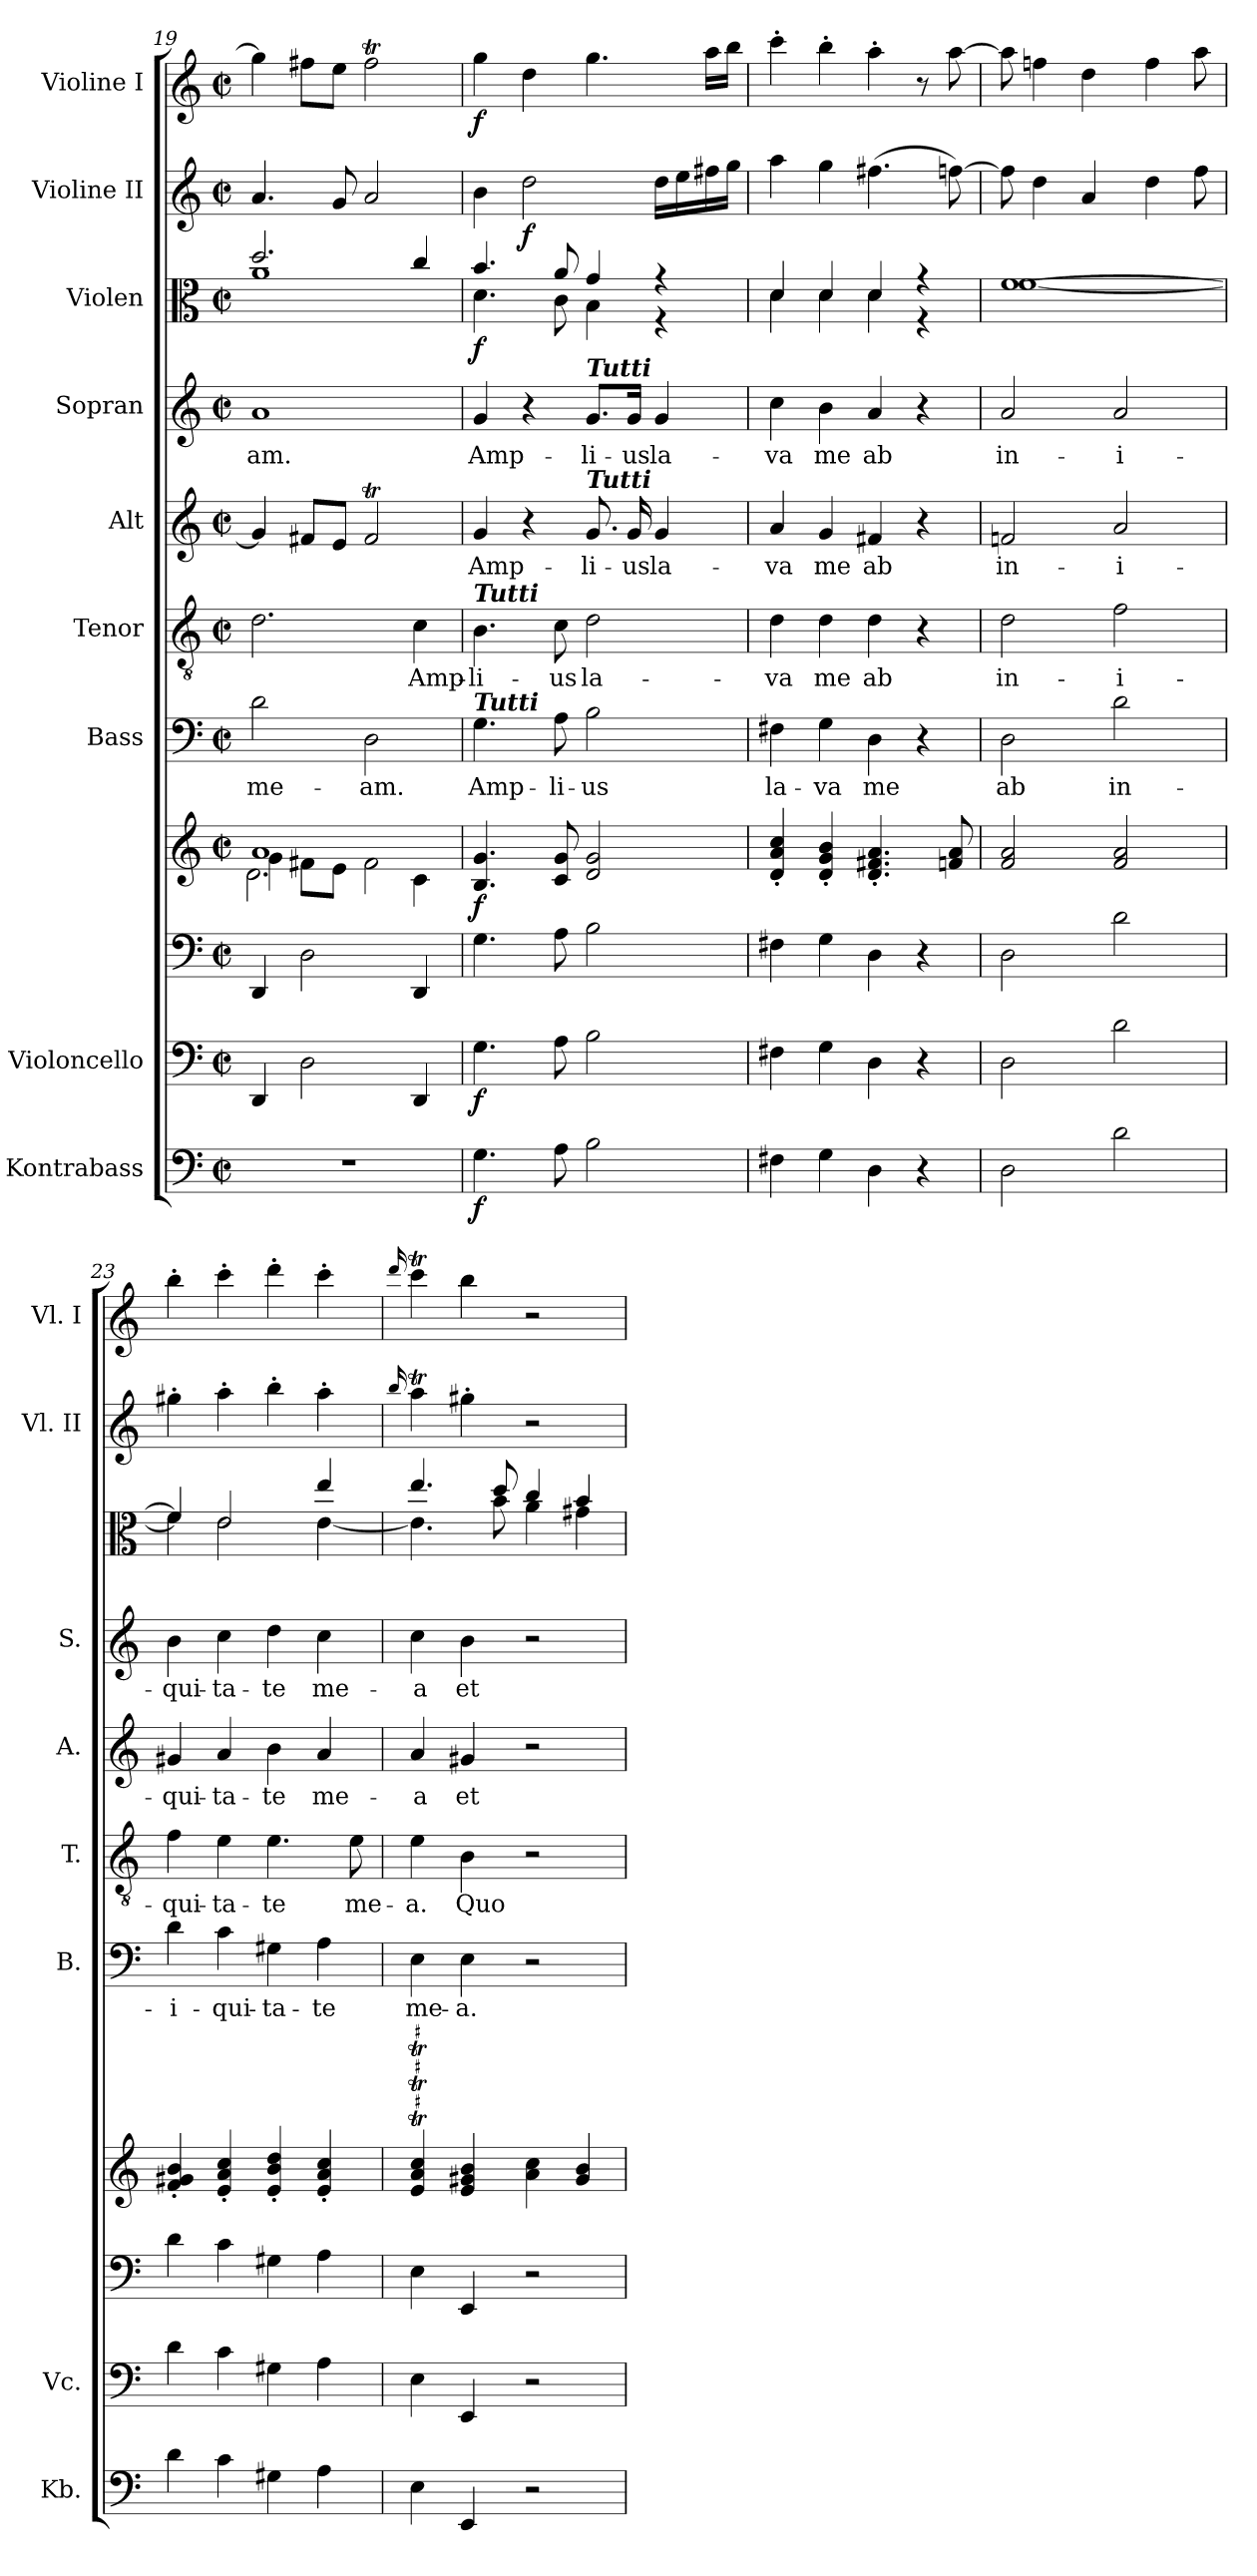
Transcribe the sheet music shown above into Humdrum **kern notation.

**kern	**dynam	**kern	**dynam	**kern	**kern	**dynam	**kern	**text	**kern	**text	**kern	**text	**kern	**text	**kern	**dynam	**kern	**dynam	**kern	**dynam
*part10	*part10	*part9	*part9	*part8	*part8	*part8	*part7	*part7	*part6	*part6	*part5	*part5	*part4	*part4	*part3	*part3	*part2	*part2	*part1	*part1
*staff11	*staff11	*staff10	*staff10	*staff9	*staff8	*staff8/9	*staff7	*staff7	*staff6	*staff6	*staff5	*staff5	*staff4	*staff4	*staff3	*staff3	*staff2	*staff2	*staff1	*staff1
*I"Kontrabass	*	*I"Violoncello	*	*	*	*	*I"Bass	*	*I"Tenor	*	*I"Alt	*	*I"Sopran	*	*I"Violen	*	*I"Violine II	*	*I"Violine I	*
*I'Kb.	*	*I'Vc.	*	*	*	*	*I'B.	*	*I'T.	*	*I'A.	*	*I'S.	*	*	*	*I'Vl. II	*	*I'Vl. I	*
*clefF4	*	*clefF4	*	*clefF4	*clefG2	*	*clefF4	*	*clefGv2	*	*clefG2	*	*clefG2	*	*clefC3	*	*clefG2	*	*clefG2	*
*ITrd7c12	*	*	*	*	*	*	*	*	*	*	*	*	*	*	*	*	*	*	*	*
*k[]	*	*k[]	*	*k[]	*k[]	*	*k[]	*	*k[]	*	*k[]	*	*k[]	*	*k[]	*	*k[]	*	*k[]	*
*C:	*	*C:	*	*C:	*C:	*	*C:	*	*C:	*	*C:	*	*C:	*	*C:	*	*C:	*	*C:	*
*M2/2	*	*M2/2	*	*M2/2	*M2/2	*	*M2/2	*	*M2/2	*	*M2/2	*	*M2/2	*	*M2/2	*	*M2/2	*	*M2/2	*
*met(c|)	*	*met(c|)	*	*met(c|)	*met(c|)	*	*met(c|)	*	*met(c|)	*	*met(c|)	*	*met(c|)	*	*met(c|)	*	*met(c|)	*	*met(c|)	*
=19	=19	=19	=19	=19	=19	=19	=19	=19	=19	=19	=19	=19	=19	=19	=19	=19	=19	=19	=19	=19
*	*	*	*	*	*^	*	*	*	*	*	*	*	*	*	*	*	*	*	*	*
*	*	*	*	*	*	*^	*	*	*	*	*	*	*	*	*	*	*	*	*	*	*
!	!	!	!	!	!	!	!	!	!	!LO:LY:b	!	!	!	!	!	!LO:LY:b	!	!	!	!	!	!
*	*	*	*	*	*	*	*	*	*	*	*	*	*	*	*	*	*^	*	*	*	*	*
1r	.	4DD/	.	4DD/	1a	4g\	2.d\	.	2d\	me-	2.d\	.	4g/]	.	1a	-am.	2.dd/	1a	.	4.a/	.	4gg\]	.
.	.	2D\	.	2D\	.	8f#X\L	.	.	.	.	.	.	8f#X/L	.	.	.	.	.	.	.	.	8ff#X\L	.
.	.	.	.	.	.	8e\J	.	.	.	.	.	.	8e/J	.	.	.	.	.	.	8g/	.	8ee\J	.
!	!	!	!	!	!	!	!	!	!	!LO:LY:b	!	!	!	!	!	!	!	!	!	!	!	!	!
.	.	.	.	.	.	2f#\	.	.	2D\	-am.	.	.	2f#t/	.	.	.	.	.	.	2a/	.	2ff#t\	.
!	!	!	!	!	!	!	!	!	!	!	!	!LO:LY:b	!	!	!	!	!	!	!	!	!	!	!
.	.	4DD/	.	4DD/	.	.	4c\	.	.	.	4c\	Amp-	.	.	.	.	4cc/	.	.	.	.	.	.
=20	=20	=20	=20	=20	=20	=20	=20	=20	=20	=20	=20	=20	=20	=20	=20	=20	=20	=20	=20	=20	=20	=20	=20
!	!	!	!	!	!	!	!	!	!	!	!LO:TX:a:Bi:t=Tutti	!	!	!	!	!	!	!	!	!	!	!	!
!	!	!	!	!	!	!	!	!	!LO:TX:a:Bi:t=Tutti	!	!	!	!	!	!	!	!	!	!	!	!	!	!
!	!LO:DY:b	!	!LO:DY:b	!	!	!	!	!LO:DY:b	!	!LO:LY:b	!	!LO:LY:b	!	!LO:LY:b	!	!LO:LY:b	!	!	!LO:DY:b	!	!	!	!LO:DY:b
*	*	*	*	*	*v	*v	*v	*	*	*	*	*	*	*	*	*	*	*	*	*	*	*	*
4.GG\	f	4.G\	f	4.G\	4.B/ 4.g/	f	4.G\	Amp-	4.B\	-li-	4g/	Amp-	4g/	Amp-	4.b/	4.d\	f	4b\	.	4gg\	f
!	!	!	!	!	!	!	!	!	!	!	!	!	!	!	!	!	!	!	!LO:DY:b	!	!
.	.	.	.	.	.	.	.	.	.	.	4r	.	4r	.	.	.	.	2dd\	f	4dd\	.
!	!	!	!	!	!	!	!	!LO:LY:b	!	!LO:LY:b	!	!	!	!	!	!	!	!	!	!	!
8AA\	.	8A\	.	8A\	8c/ 8g/	.	8A\	-li-	8c\	-us	.	.	.	.	8a/	8c\	.	.	.	.	.
!	!	!	!	!	!	!	!	!	!	!	!	!	!LO:TX:a:Bi:t=Tutti	!	!	!	!	!	!	!	!
!	!	!	!	!	!	!	!	!	!	!	!LO:TX:a:Bi:t=Tutti	!	!	!	!	!	!	!	!	!	!
!	!	!	!	!	!	!	!	!LO:LY:b	!	!LO:LY:b	!	!LO:LY:b	!	!LO:LY:b	!	!	!	!	!	!	!
2BB\	.	2B\	.	2B\	2d/ 2g/	.	2B\	-us	2d\	la-	8.g/	-li-	8.g/L	-li-	4g/	4B\	.	.	.	4.gg\	.
!	!	!	!	!	!	!	!	!	!	!	!	!LO:LY:b	!	!LO:LY:b	!	!	!	!	!	!	!
.	.	.	.	.	.	.	.	.	.	.	16g/	-us	16g/Jk	-us	.	.	.	.	.	.	.
!	!	!	!	!	!	!	!	!	!	!	!	!LO:LY:b	!	!LO:LY:b	!	!	!	!	!	!	!
.	.	.	.	.	.	.	.	.	.	.	4g/	la-	4g/	la-	4r	4r	.	16dd\LL	.	.	.
.	.	.	.	.	.	.	.	.	.	.	.	.	.	.	.	.	.	16ee\	.	.	.
.	.	.	.	.	.	.	.	.	.	.	.	.	.	.	.	.	.	16ff#X\	.	16aa\LL	.
.	.	.	.	.	.	.	.	.	.	.	.	.	.	.	.	.	.	16gg\JJ	.	16bb\JJ	.
=21	=21	=21	=21	=21	=21	=21	=21	=21	=21	=21	=21	=21	=21	=21	=21	=21	=21	=21	=21	=21	=21
!	!	!	!	!	!	!	!	!LO:LY:b	!	!LO:LY:b	!	!LO:LY:b	!	!LO:LY:b	!	!	!	!	!	!	!
4FF#X\	.	4F#X\	.	4F#X\	4d/'< 4a/'< 4cc/'<	.	4F#X\	la-	4d\	-va	4a/	-va	4cc\	-va	4d/	4d\	.	4aa\	.	4ccc'>\	.
!	!	!	!	!	!	!	!	!LO:LY:b	!	!LO:LY:b	!	!LO:LY:b	!	!LO:LY:b	!	!	!	!	!	!	!
4GG\	.	4G\	.	4G\	4d/'< 4g/'< 4b/'<	.	4G\	-va	4d\	me	4g/	me	4b\	me	4d/	4d\	.	4gg\	.	4bb'>\	.
!	!	!	!	!	!	!	!	!LO:LY:b	!	!LO:LY:b	!	!LO:LY:b	!	!LO:LY:b	!	!	!	!	!	!	!
4DD\	.	4D\	.	4D\	4.d/'< 4.f#X/'< 4.a/'<	.	4D\	me	4d\	ab	4f#X/	ab	4a/	ab	4d/	4d\	.	(>4.ff#X\	.	4aa'>\	.
4r	.	4r	.	4r	.	.	4r	.	4r	.	4r	.	4r	.	4r	4r	.	.	.	8r	.
.	.	.	.	.	8fn/ 8a/	.	.	.	.	.	.	.	.	.	.	.	.	[8ffn\)	.	[8aa\	.
!!LO:PB:g=z
=22	=22	=22	=22	=22	=22	=22	=22	=22	=22	=22	=22	=22	=22	=22	=22	=22	=22	=22	=22	=22	=22
!	!	!	!	!	!	!	!	!LO:LY:b	!	!LO:LY:b	!	!LO:LY:b	!	!LO:LY:b	!	!	!	!	!	!	!
2DD\	.	2D\	.	2D\	2f/ 2a/	.	2D\	ab	2d\	in-	2fn/	in-	2a/	in-	[>1f	[<1f	.	8ff\]	.	8aa\]	.
.	.	.	.	.	.	.	.	.	.	.	.	.	.	.	.	.	.	4dd\	.	4ffn\	.
.	.	.	.	.	.	.	.	.	.	.	.	.	.	.	.	.	.	4a/	.	4dd\	.
!	!	!	!	!	!	!	!	!LO:LY:b	!	!LO:LY:b	!	!LO:LY:b	!	!LO:LY:b	!	!	!	!	!	!	!
2D\	.	2d\	.	2d\	2f/ 2a/	.	2d\	in-	2f\	-i-	2a/	-i-	2a/	-i-	.	.	.	.	.	.	.
.	.	.	.	.	.	.	.	.	.	.	.	.	.	.	.	.	.	4dd\	.	4ff\	.
.	.	.	.	.	.	.	.	.	.	.	.	.	.	.	.	.	.	8ff\	.	8aa\	.
=23	=23	=23	=23	=23	=23	=23	=23	=23	=23	=23	=23	=23	=23	=23	=23	=23	=23	=23	=23	=23	=23
!	!	!	!	!	!	!	!	!LO:LY:b	!	!LO:LY:b	!	!LO:LY:b	!	!LO:LY:b	!	!	!	!	!	!	!
4D\	.	4d\	.	4d\	4f/'< 4g#X/'< 4b/'<	.	4d\	-i-	4f\	-qui-	4g#X/	-qui-	4b\	-qui-	4f/]	4f\]	.	4gg#X'>\	.	4bb'>\	.
!	!	!	!	!	!	!	!	!LO:LY:b	!	!LO:LY:b	!	!LO:LY:b	!	!LO:LY:b	!	!	!	!	!	!	!
4C\	.	4c\	.	4c\	4e/'< 4a/'< 4cc/'<	.	4c\	-qui-	4e\	-ta-	4a/	-ta-	4cc\	-ta-	2e/	2e\	.	4aa'>\	.	4ccc'>\	.
!	!	!	!	!	!	!	!	!LO:LY:b	!	!LO:LY:b	!	!LO:LY:b	!	!LO:LY:b	!	!	!	!	!	!	!
4GG#X\	.	4G#X\	.	4G#X\	4e/'< 4b/'< 4dd/'<	.	4G#X\	-ta-	4.e\	-te	4b\	-te	4dd\	-te	.	.	.	4bb'>\	.	4ddd'>\	.
!	!	!	!	!	!	!	!	!LO:LY:b	!	!	!	!LO:LY:b	!	!LO:LY:b	!	!	!	!	!	!	!
4AA\	.	4A\	.	4A\	4e/'< 4a/'< 4cc/'<	.	4A\	-te	.	.	4a/	me-	4cc\	me-	4ee/	[<4e\	.	4aa'>\	.	4ccc'>\	.
!	!	!	!	!	!	!	!	!	!	!LO:LY:b	!	!	!	!	!	!	!	!	!	!	!
.	.	.	.	.	.	.	.	.	8e\	me-	.	.	.	.	.	.	.	.	.	.	.
=24	=24	=24	=24	=24	=24	=24	=24	=24	=24	=24	=24	=24	=24	=24	=24	=24	=24	=24	=24	=24	=24
.	.	.	.	.	.	.	.	.	.	.	.	.	.	.	.	.	.	16qqbb/	.	16qqddd/	.
!	!	!	!	!	!	!	!	!LO:LY:b	!	!LO:LY:b	!	!LO:LY:b	!	!LO:LY:b	!	!	!	!	!	!	!
4EE\	.	4E\	.	4E\	4e/T 4a/T 4cc/T	.	4E\	me-	4e\	-a.	4a/	-a	4cc\	-a	4.ee/	4.e\]	.	4aaT\	.	4cccT\	.
!	!	!	!	!	!	!	!	!LO:LY:b	!	!LO:LY:b	!	!LO:LY:b	!	!LO:LY:b	!	!	!	!	!	!	!
4EEE/	.	4EE/	.	4EE/	4e/ 4g#X/ 4b/	.	4E\	-a.	4B\	Quo-	4g#X/	et	4b\	et	.	.	.	4gg#X'>\	.	4bb\	.
.	.	.	.	.	.	.	.	.	.	.	.	.	.	.	8dd/	8b\	.	.	.	.	.
2r	.	2r	.	2r	4a\ 4cc\	.	2r	.	2r	.	2r	.	2r	.	4cc/	4a\	.	2r	.	2r	.
.	.	.	.	.	4g#/ 4b/	.	.	.	.	.	.	.	.	.	4b/	4g#X\	.	.	.	.	.
*	*	*	*	*	*	*	*	*	*	*	*	*	*	*	*v	*v	*	*	*	*	*
=	=	=	=	=	=	=	=	=	=	=	=	=	=	=	=	=	=	=	=	=
*-	*-	*-	*-	*-	*-	*-	*-	*-	*-	*-	*-	*-	*-	*-	*-	*-	*-	*-	*-	*-
